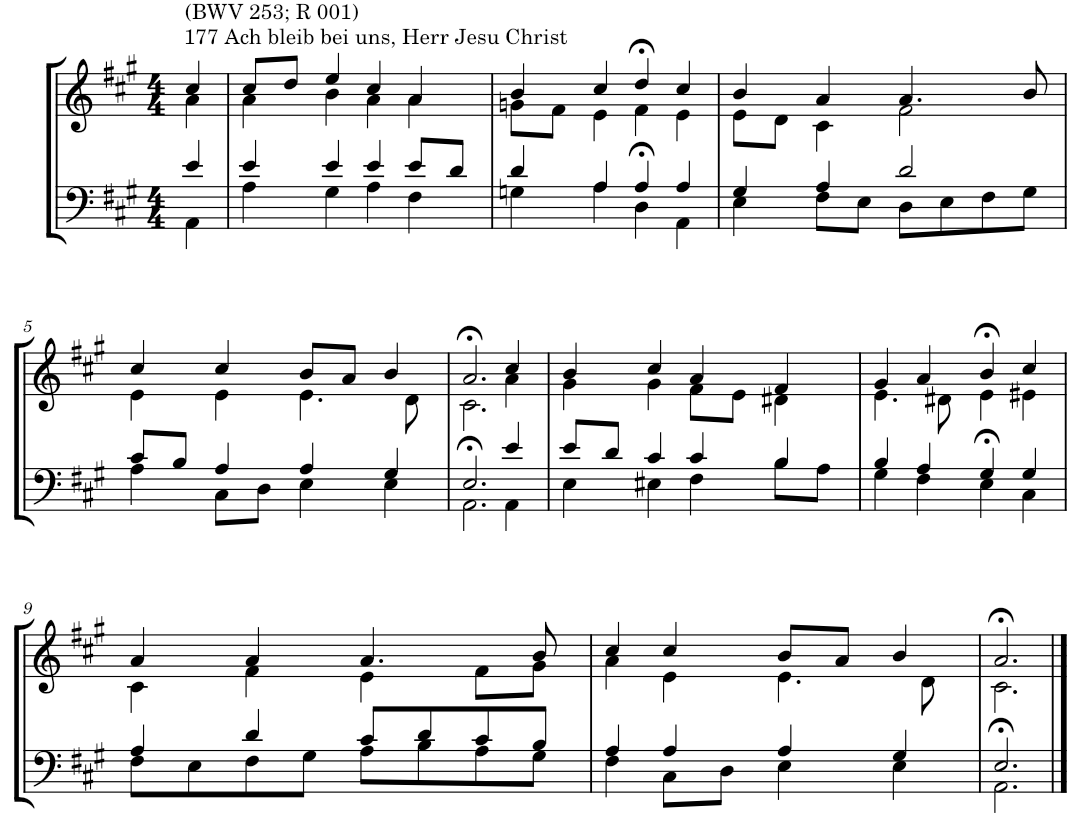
**kern	**kern
*part2	*part1
*staff2	*staff1
*I"Tenor/Baß	*I"Sopran/Alt
*clefF4	*clefG2
*k[f#c#g#]	*k[f#c#g#]
*M4/4	*M4/4
=1	=1
*^	*^
!	!	!LO:TX:a:t=177 Ach bleib bei uns, Herr Jesu Christ	!
!	!	!LO:TX:a:t=(BWV 253; R 001)	!
4e/	4AA\	4cc#/	4a\
=2	=2	=2	=2
4e/	4A\	8cc#/L	4a\
.	.	8dd/J	.
4e/	4G#\	4ee/	4b\
4e/	4A\	4cc#/	4a\
8e/L	4F#\	4a/	4a\
8d/J	.	.	.
=3	=3	=3	=3
4d/	4Gn\	4b/	8gn\L
.	.	.	8f#\J
4A/	4A\	4cc#/	4e\
4A/	4D>\	4dd>/	4f#\
4A/	4AA\	4cc#/	4e\
=4	=4	=4	=4
4G#/	4E\	4b/	8e\L
.	.	.	8d\J
4A/	8F#\L	4a/	4c#\
.	8E\J	.	.
2d/	8D\L	4.a/	2f#\
.	8E\	.	.
.	8F#\	.	.
.	8G#\J	8b/	.
!!LO:LB:g=z	!!
=5	=5	=5	=5
8c#/L	4A\	4cc#/	4e\
8B/J	.	.	.
4A/	8C#\L	4cc#/	4e\
.	8D\J	.	.
4A/	4E\	8b/L	4.e\
.	.	8a/J	.
4G#/	4E\	4b/	.
.	.	.	8d\
=6	=6	=6	=6
2.E/	2.AA>\	2.a>/	2.c#\
4e/	4AA\	4cc#/	4a\
=7	=7	=7	=7
8e/L	4E\	4b/	4g#\
8d/J	.	.	.
4c#/	4E#X\	4cc#/	4g#\
4c#/	4F#\	4a/	8f#\L
.	.	.	8e\J
4B/	8B\L	4f#/	4d#X\
.	8A\J	.	.
=8	=8	=8	=8
4B/	4G#\	4g#/	4.e\
4A/	4F#\	4a/	.
.	.	.	8d#X\
4G#/	4E>\	4b>/	4e\
4G#/	4C#\	4cc#/	4e#X\
!!LO:LB:g=z	!!
=9	=9	=9	=9
4A/	8F#\L	4a/	4c#\
.	8E\	.	.
4d/	8F#\	4a/	4f#\
.	8G#\J	.	.
8c#/L	8A\L	4.a/	4e\
8d/	8B\	.	.
8c#/	8A\	.	8f#\L
8B/J	8G#\J	8b/	8g#\J
=10	=10	=10	=10
4A/	4F#\	4cc#/	4a\
4A/	8C#\L	4cc#/	4e\
.	8D\J	.	.
4A/	4E\	8b/L	4.e\
.	.	8a/J	.
4G#/	4E\	4b/	.
.	.	.	8d\
=11	=11	=11	=11
2.E/	2.AA>\	2.a>/	2.c#\
*v	*v	*	*
*	*v	*v
==	==
*-	*-
